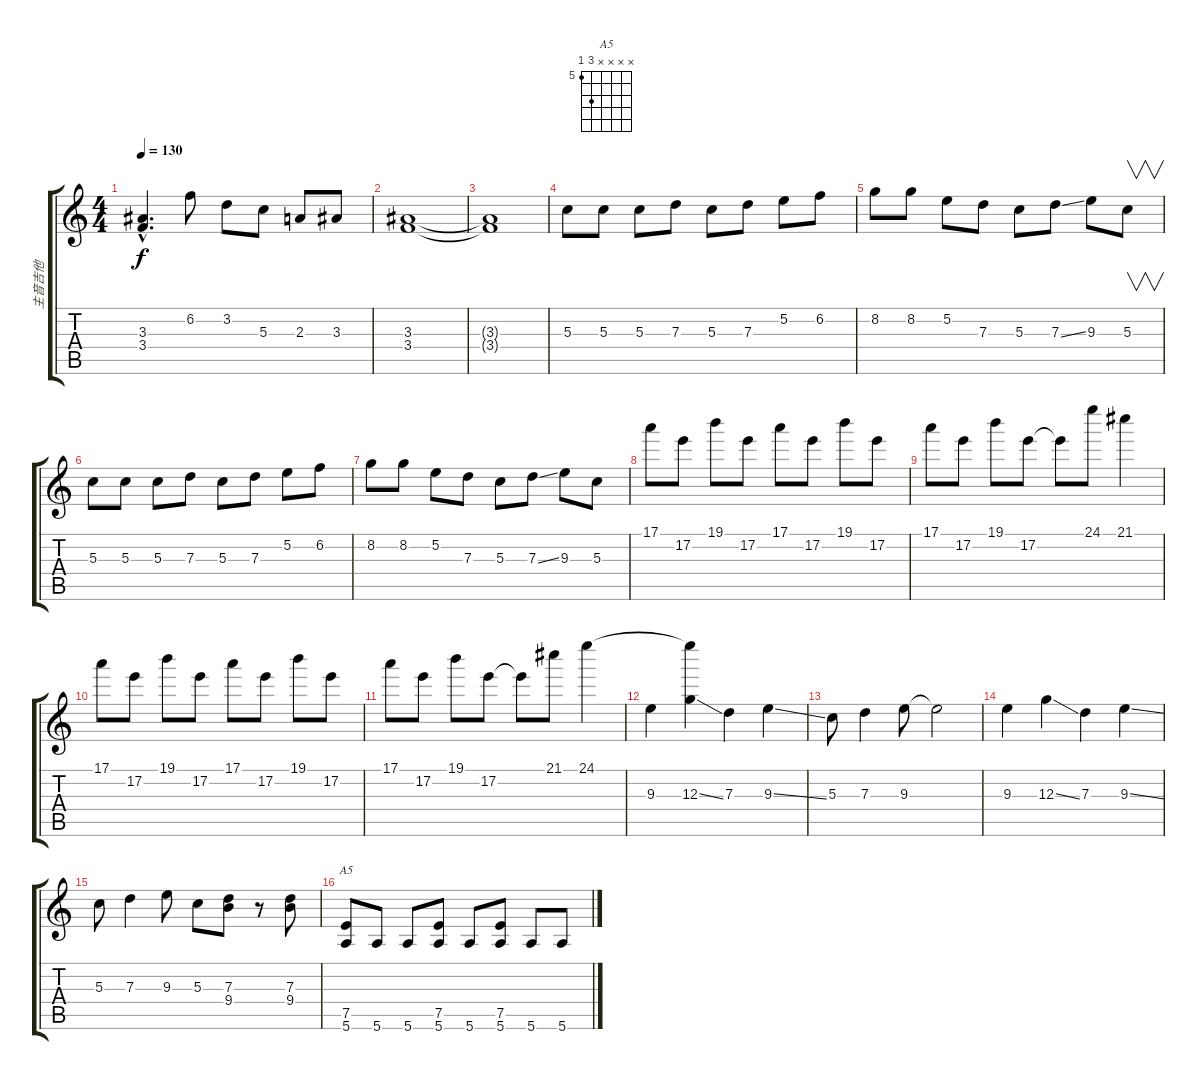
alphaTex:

\track ("主音吉他" "主音吉他") {instrument overdrivenguitar}
\staff {score tabs}
\tuning (E4 B3 G3 D3 A2 E2) {hide}
\chord ("A5" x x x x 7 5) {firstfret 5}
\ts (4 4)
\tempo 130
\clef g2
\ks c
(3.3{hac t} 3.4{hac t}).4{d dy f} 6.2.8 3.2.8 5.3.8 2.3.8 3.3.8 |
(3.3 3.4).1 |
(3.3{t} 3.4{t}).1 |
5.3.8 5.3.8 5.3.8 7.3.8 5.3.8 7.3.8 5.2.8 6.2.8 |
8.2.8 8.2.8 5.2.8 7.3.8 5.3.8 7.3{ss}.8 9.3.8 5.3.8{v} |
5.3.8 5.3.8 5.3.8 7.3.8 5.3.8 7.3.8 5.2.8 6.2.8 |
8.2.8 8.2.8 5.2.8 7.3.8 5.3.8 7.3{ss}.8 9.3.8 5.3.8 |
17.1.8 17.2.8 19.1.8 17.2.8 17.1.8 17.2.8 19.1.8 17.2.8 |
17.1.8 17.2.8 19.1.8 17.2.8 17.2{t}.8 24.1.8 21.1.4 |
17.1.8 17.2.8 19.1.8 17.2.8 17.1.8 17.2.8 19.1.8 17.2.8 |
17.1.8 17.2.8 19.1.8 17.2.8 17.2{t}.8 21.1.8 24.1.4 |
9.3.4 (24.1{t} 12.3{ss}).4 7.3.4 9.3{ss}.4 |
5.3.8 7.3.4 9.3.8 9.3{t}.2 |
9.3.4 12.3{ss}.4 7.3.4 9.3{ss}.4 |
5.3.8 7.3.4 9.3.8 5.3.8 (7.3 9.4).8 r.8 (7.3 9.4).8 |
(7.5 5.6).8{ch "A5"} 5.6.8 5.6.8 (7.5 5.6).8 5.6.8 (7.5 5.6).8 5.6.8 5.6.8
